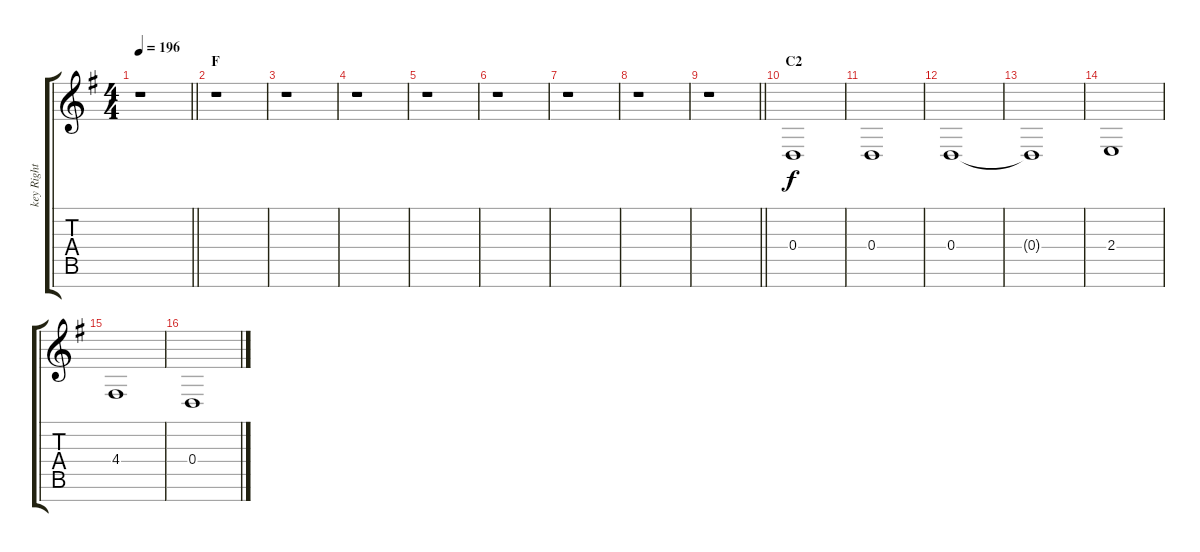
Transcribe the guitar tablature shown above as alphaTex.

\track ("key Right" "key Right") {instrument acousticgrandpiano}
\staff {score tabs}
\tuning (E4 B3 G3 D3 A2 E2 B1) {hide}
\ts (4 4)
\tempo 196
\clef g2
\barLineRight lightlight
\ks g
r.1{dy f} |
\section ("" "F")
r.1 |
r.1 |
r.1 |
r.1 |
r.1 |
r.1 |
r.1 |
\barLineRight lightlight
r.1 |
\section ("" "C2")
0.4.1 |
0.4.1 |
0.4.1 |
0.4{t}.1 |
2.4.1 |
4.4.1 |
0.4.1
